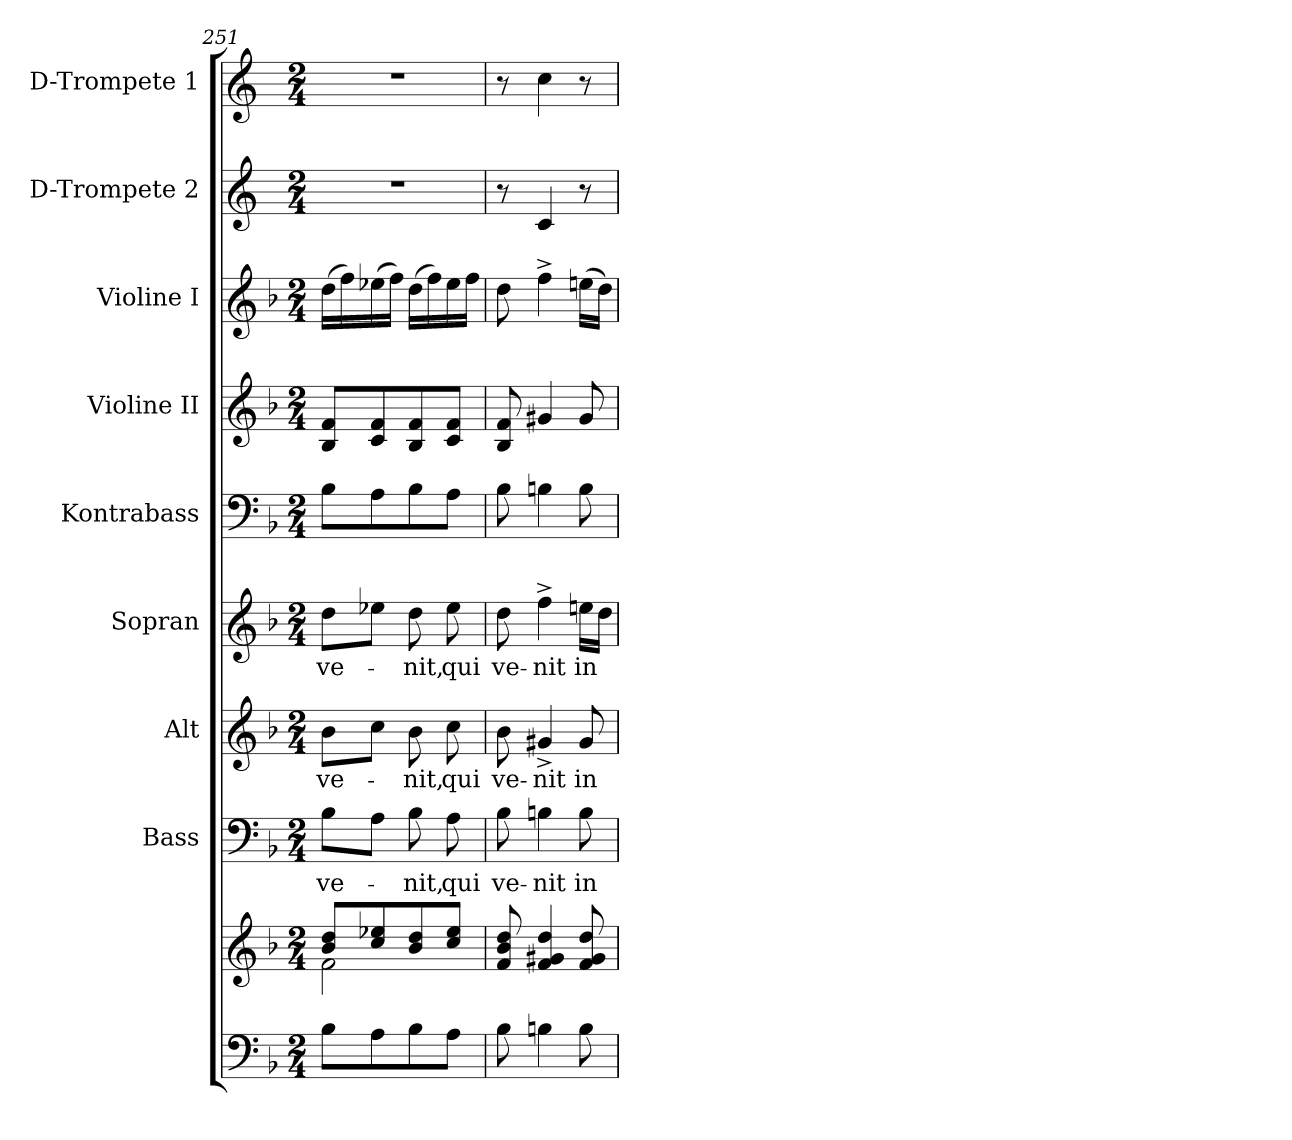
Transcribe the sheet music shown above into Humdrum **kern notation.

**kern	**kern	**kern	**text	**kern	**text	**kern	**text	**kern	**kern	**kern	**kern	**kern
*part9	*part9	*part8	*part8	*part7	*part7	*part6	*part6	*part5	*part4	*part3	*part2	*part1
*staff10	*staff9	*staff8	*staff8	*staff7	*staff7	*staff6	*staff6	*staff5	*staff4	*staff3	*staff2	*staff1
*	*	*I"Bass	*	*I"Alt	*	*I"Sopran	*	*I"Kontrabass	*I"Violine II	*I"Violine I	*I"D-Trompete 2	*I"D-Trompete 1
*	*	*I'B.	*	*I'A.	*	*I'S.	*	*I'Kb.	*I'Vl. II	*I'Vl. I	*I'D Trp. 2	*I'D Trp. 1
*clefF4	*clefG2	*clefF4	*	*clefG2	*	*clefG2	*	*clefF4	*clefG2	*clefG2	*clefG2	*clefG2
*	*	*	*	*	*	*	*	*ITrd7c12	*	*	*ITrd4c7	*ITrd4c7
*k[b-]	*k[b-]	*k[b-]	*	*k[b-]	*	*k[b-]	*	*k[b-]	*k[b-]	*k[b-]	*k[b-]	*k[b-]
*F:	*F:	*F:	*	*F:	*	*F:	*	*F:	*F:	*F:	*F:	*F:
*M2/4	*M2/4	*M2/4	*	*M2/4	*	*M2/4	*	*M2/4	*M2/4	*M2/4	*M2/4	*M2/4
=251	=251	=251	=251	=251	=251	=251	=251	=251	=251	=251	=251	=251
*	*^	*	*	*	*	*	*	*	*	*	*	*
!	!	!	!	!LO:LY:b	!	!LO:LY:b	!	!LO:LY:b	!	!	!	!	!
8B-\L	8b-/ 8dd/L	2f\	8B-\L	ve-	8b-\L	ve-	8dd\L	ve-	8BB-\L	8B-/ 8f/L	(>16dd\LL	2r	2r
.	.	.	.	.	.	.	.	.	.	.	16ff\)	.	.
8A\	8cc/ 8ee-X/	.	8A\J	.	8cc\J	.	8ee-X\J	.	8AA\	8c/ 8f/	(>16ee-X\	.	.
.	.	.	.	.	.	.	.	.	.	.	16ff\JJ)	.	.
!	!	!	!	!LO:LY:b	!	!LO:LY:b	!	!LO:LY:b	!	!	!	!	!
8B-\	8b-/ 8dd/	.	8B-\	-nit,	8b-\	-nit,	8dd\	-nit,	8BB-\	8B-/ 8f/	(>16dd\LL	.	.
.	.	.	.	.	.	.	.	.	.	.	16ff\)	.	.
!	!	!	!	!LO:LY:b	!	!LO:LY:b	!	!LO:LY:b	!	!	!	!	!
8A\J	8cc/ 8ee-/J	.	8A\	qui	8cc\	qui	8ee-\	qui	8AA\J	8c/ 8f/J	(>16ee-\	.	.
.	.	.	.	.	.	.	.	.	.	.	16ff\JJ	.	.
*	*v	*v	*	*	*	*	*	*	*	*	*	*	*
=252	=252	=252	=252	=252	=252	=252	=252	=252	=252	=252	=252	=252
!	!	!	!LO:LY:b	!	!LO:LY:b	!	!LO:LY:b	!	!	!	!	!
8B-\	8f/ 8b-/ 8dd/	8B-\	ve-	8b-\	ve-	8dd\	ve-	8BB-\	8B-/ 8f/	8dd\	8r	8r
!	!	!	!LO:LY:b	!	!LO:LY:b	!	!LO:LY:b	!	!	!	!	!
4Bn\	4f/ 4g#X/ 4dd/	4Bn\	-nit	4g#X^>/	-nit	4ff^>\	-nit	4BBn\	4g#X/	4ff^>\	4F/	4f\
!	!	!	!LO:LY:b	!	!LO:LY:b	!	!LO:LY:b	!	!	!	!	!
8B\	8f/ 8g#/ 8dd/	8B\	in	8g#/	in	16een\LL	in	8BB\	8g#/	(>16een\LL	8r	8r
.	.	.	.	.	.	16dd\JJ	.	.	.	16dd\JJ)	.	.
=	=	=	=	=	=	=	=	=	=	=	=	=
*-	*-	*-	*-	*-	*-	*-	*-	*-	*-	*-	*-	*-
